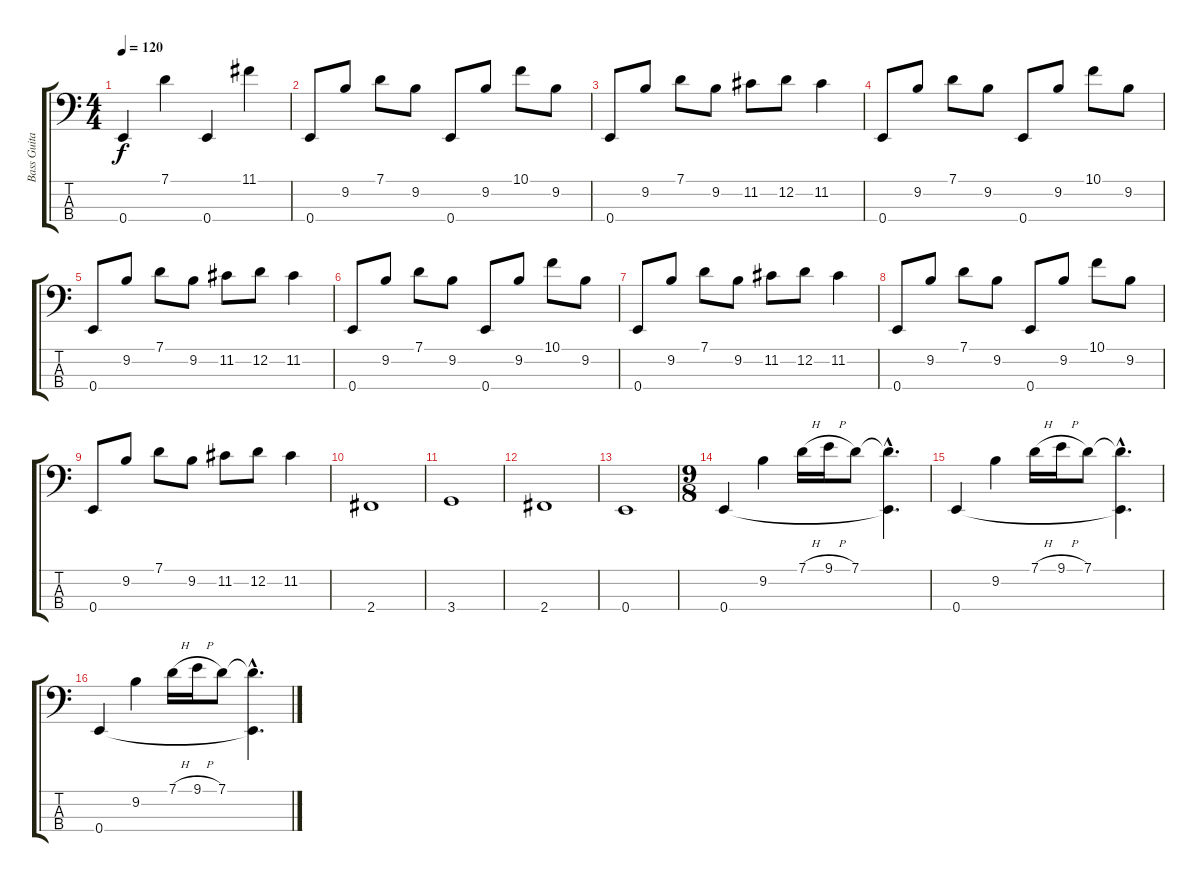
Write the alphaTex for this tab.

\track ("Bass Guitar" "Bass Guita") {instrument electricbassfinger}
\staff {score tabs}
\tuning (G2 D2 A1 E1) {hide}
\ts (4 4)
\tempo 120
\clef f4
\ks c
0.4.4{dy f} 7.1.4 0.4.4 11.1.4 |
0.4.8 9.2.8 7.1.8 9.2.8 0.4.8 9.2.8 10.1.8 9.2.8 |
0.4.8 9.2.8 7.1.8 9.2.8 11.2.8 12.2.8 11.2.4 |
0.4.8 9.2.8 7.1.8 9.2.8 0.4.8 9.2.8 10.1.8 9.2.8 |
0.4.8 9.2.8 7.1.8 9.2.8 11.2.8 12.2.8 11.2.4 |
0.4.8 9.2.8 7.1.8 9.2.8 0.4.8 9.2.8 10.1.8 9.2.8 |
0.4.8 9.2.8 7.1.8 9.2.8 11.2.8 12.2.8 11.2.4 |
0.4.8 9.2.8 7.1.8 9.2.8 0.4.8 9.2.8 10.1.8 9.2.8 |
0.4.8 9.2.8 7.1.8 9.2.8 11.2.8 12.2.8 11.2.4 |
2.4.1 |
3.4.1 |
2.4.1 |
0.4.1 |
\ts (9 8)
0.4.4 9.2.4 7.1{h}.16 9.1{h}.16 7.1.8 (7.1{hac t} 0.4{hac t}).4{d} |
0.4.4 9.2.4 7.1{h}.16 9.1{h}.16 7.1.8 (7.1{hac t} 0.4{hac t}).4{d} |
0.4.4 9.2.4 7.1{h}.16 9.1{h}.16 7.1.8 (7.1{hac t} 0.4{hac t}).4{d}
